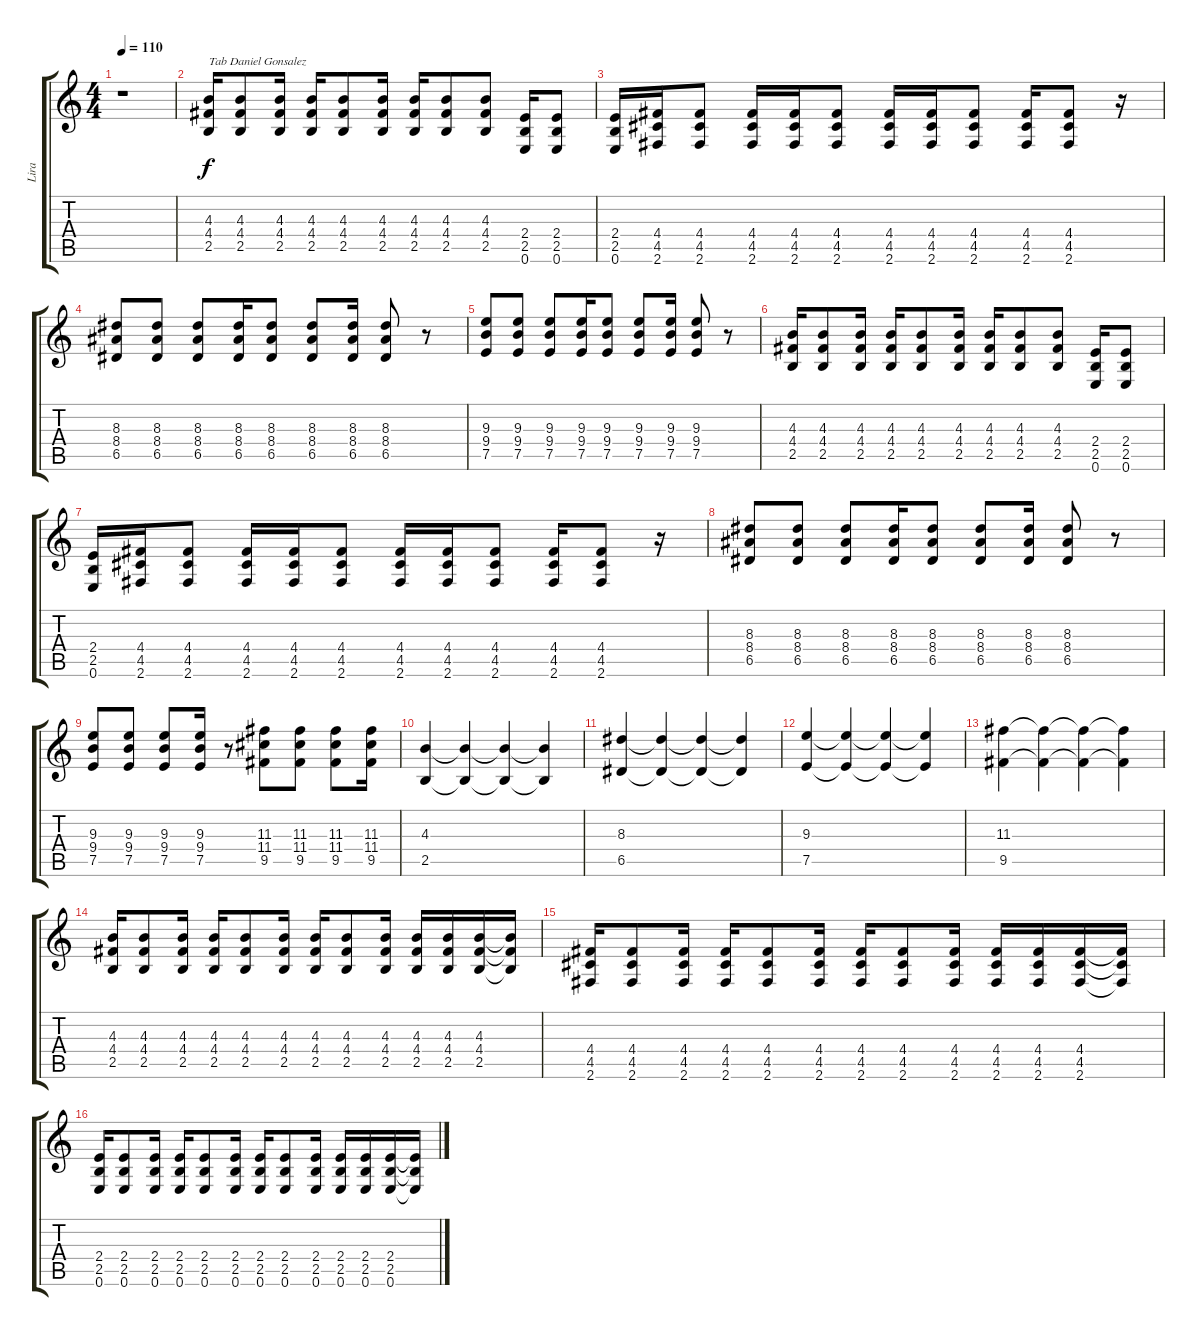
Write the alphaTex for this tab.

\track ("Lira " "Lira ") {instrument overdrivenguitar}
\staff {score tabs}
\tuning (E4 B3 G3 D3 A2 E2) {hide}
\ts (4 4)
\tempo 110
\clef g2
\ks c
r.1{dy f instrument overdrivenguitar} |
(4.3 4.4 2.5).16{txt "Tab Daniel Gonsalez"} (4.3 4.4 2.5).8 (4.3 4.4 2.5).16 (4.3 4.4 2.5).16 (4.3 4.4 2.5).8 (4.3 4.4 2.5).16 (4.3 4.4 2.5).16 (4.3 4.4 2.5).8 (4.3 4.4 2.5).8 (2.4 2.5 0.6).16 (2.4 2.5 0.6).8 |
(2.4 2.5 0.6).16 (4.4 4.5 2.6).16 (4.4 4.5 2.6).8 (4.4 4.5 2.6).16 (4.4 4.5 2.6).16 (4.4 4.5 2.6).8 (4.4 4.5 2.6).16 (4.4 4.5 2.6).16 (4.4 4.5 2.6).8 (4.4 4.5 2.6).16 (4.4 4.5 2.6).8 r.16 |
(8.3 8.4 6.5).8 (8.3 8.4 6.5).8 (8.3 8.4 6.5).8 (8.3 8.4 6.5).16 (8.3 8.4 6.5).8 (8.3 8.4 6.5).8 (8.3 8.4 6.5).16 (8.3 8.4 6.5).8 r.8 |
(9.3 9.4 7.5).8 (9.3 9.4 7.5).8 (9.3 9.4 7.5).8 (9.3 9.4 7.5).16 (9.3 9.4 7.5).8 (9.3 9.4 7.5).8 (9.3 9.4 7.5).16 (9.3 9.4 7.5).8 r.8 |
(4.3 4.4 2.5).16 (4.3 4.4 2.5).8 (4.3 4.4 2.5).16 (4.3 4.4 2.5).16 (4.3 4.4 2.5).8 (4.3 4.4 2.5).16 (4.3 4.4 2.5).16 (4.3 4.4 2.5).8 (4.3 4.4 2.5).8 (2.4 2.5 0.6).16 (2.4 2.5 0.6).8 |
(2.4 2.5 0.6).16 (4.4 4.5 2.6).16 (4.4 4.5 2.6).8 (4.4 4.5 2.6).16 (4.4 4.5 2.6).16 (4.4 4.5 2.6).8 (4.4 4.5 2.6).16 (4.4 4.5 2.6).16 (4.4 4.5 2.6).8 (4.4 4.5 2.6).16 (4.4 4.5 2.6).8 r.16 |
(8.3 8.4 6.5).8 (8.3 8.4 6.5).8 (8.3 8.4 6.5).8 (8.3 8.4 6.5).16 (8.3 8.4 6.5).8 (8.3 8.4 6.5).8 (8.3 8.4 6.5).16 (8.3 8.4 6.5).8 r.8 |
(9.3 9.4 7.5).8 (9.3 9.4 7.5).8 (9.3 9.4 7.5).8 (9.3 9.4 7.5).16 r.8 (11.3 11.4 9.5).8 (11.3 11.4 9.5).8 (11.3 11.4 9.5).8 (11.3 11.4 9.5).16 |
(4.3 2.5).4 (4.3{t} 2.5{t}).4 (4.3{t} 2.5{t}).4 (4.3{t} 2.5{t}).4 |
(8.3 6.5).4 (8.3{t} 6.5{t}).4 (8.3{t} 6.5{t}).4 (8.3{t} 6.5{t}).4 |
(9.3 7.5).4 (9.3{t} 7.5{t}).4 (9.3{t} 7.5{t}).4 (9.3{t} 7.5{t}).4 |
(11.3 9.5).4 (11.3{t} 9.5{t}).4 (11.3{t} 9.5{t}).4 (11.3{t} 9.5{t}).4 |
(4.3 4.4 2.5).16 (4.3 4.4 2.5).8 (4.3 4.4 2.5).16 (4.3 4.4 2.5).16 (4.3 4.4 2.5).8 (4.3 4.4 2.5).16 (4.3 4.4 2.5).16 (4.3 4.4 2.5).8 (4.3 4.4 2.5).16 (4.3 4.4 2.5).16 (4.3 4.4 2.5).16 (4.3 4.4 2.5).16 (4.3{t} 4.4{t} 2.5{t}).16 |
(4.4 4.5 2.6).16 (4.4 4.5 2.6).8 (4.4 4.5 2.6).16 (4.4 4.5 2.6).16 (4.4 4.5 2.6).8 (4.4 4.5 2.6).16 (4.4 4.5 2.6).16 (4.4 4.5 2.6).8 (4.4 4.5 2.6).16 (4.4 4.5 2.6).16 (4.4 4.5 2.6).16 (4.4 4.5 2.6).16 (4.4{t} 4.5{t} 2.6{t}).16 |
(2.4 2.5 0.6).16 (2.4 2.5 0.6).8 (2.4 2.5 0.6).16 (2.4 2.5 0.6).16 (2.4 2.5 0.6).8 (2.4 2.5 0.6).16 (2.4 2.5 0.6).16 (2.4 2.5 0.6).8 (2.4 2.5 0.6).16 (2.4 2.5 0.6).16 (2.4 2.5 0.6).16 (2.4 2.5 0.6).16 (2.4{t} 2.5{t} 0.6{t}).16
